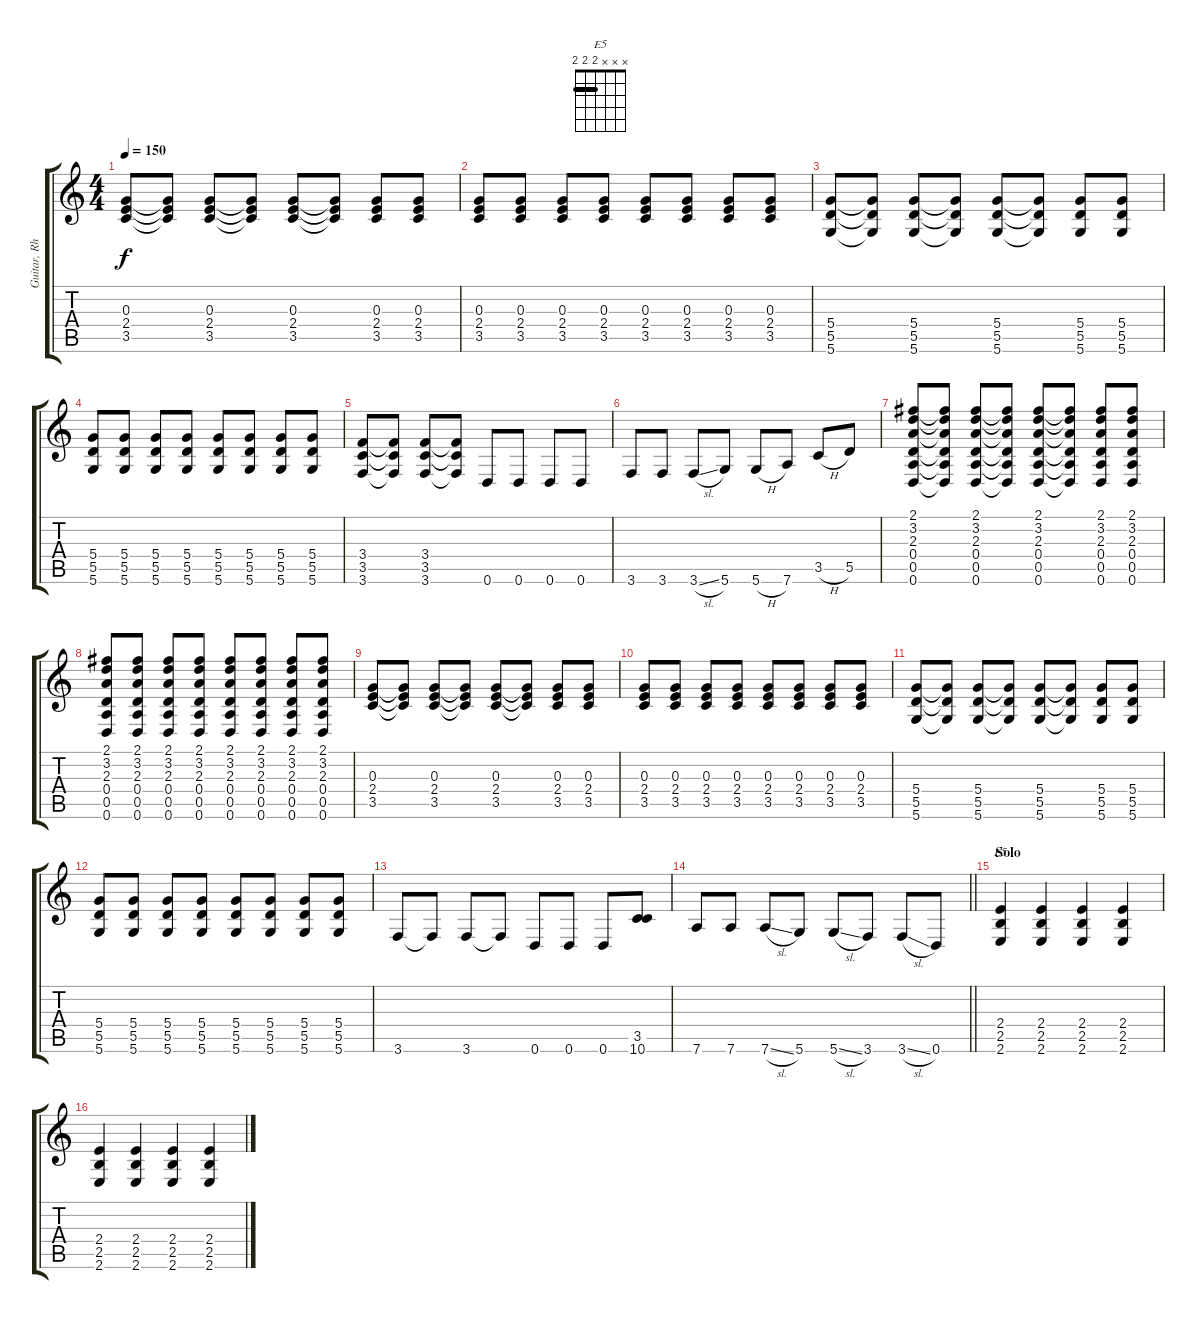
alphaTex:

\track ("Guitar, Rhythm" "Guitar, Rh") {instrument overdrivenguitar}
\staff {score tabs}
\tuning (E4 B3 G3 D3 A2 D2) {hide}
\chord ("E5" x x x 2 2 2) {barre 2}
\ts (4 4)
\tempo 150
\clef g2
\ks c
(0.3 2.4 3.5).8{dy f} (0.3{t} 2.4{t} 3.5{t}).8 (0.3 2.4 3.5).8 (0.3{t} 2.4{t} 3.5{t}).8 (0.3 2.4 3.5).8 (0.3{t} 2.4{t} 3.5{t}).8 (0.3 2.4 3.5).8 (0.3 2.4 3.5).8 |
(0.3 2.4 3.5).8 (0.3 2.4 3.5).8 (0.3 2.4 3.5).8 (0.3 2.4 3.5).8 (0.3 2.4 3.5).8 (0.3 2.4 3.5).8 (0.3 2.4 3.5).8 (0.3 2.4 3.5).8 |
(5.4 5.5 5.6).8 (5.4{t} 5.5{t} 5.6{t}).8 (5.4 5.5 5.6).8 (5.4{t} 5.5{t} 5.6{t}).8 (5.4 5.5 5.6).8 (5.4{t} 5.5{t} 5.6{t}).8 (5.4 5.5 5.6).8 (5.4 5.5 5.6).8 |
(5.4 5.5 5.6).8 (5.4 5.5 5.6).8 (5.4 5.5 5.6).8 (5.4 5.5 5.6).8 (5.4 5.5 5.6).8 (5.4 5.5 5.6).8 (5.4 5.5 5.6).8 (5.4 5.5 5.6).8 |
(3.4 3.5 3.6).8 (3.4{t} 3.5{t} 3.6{t}).8 (3.4 3.5 3.6).8 (3.4{t} 3.5{t} 3.6{t}).8 0.6.8 0.6.8 0.6.8 0.6.8 |
3.6.8 3.6.8 3.6{sl}.8 5.6.8 5.6{h}.8 7.6.8 3.5{h}.8 5.5.8 |
(2.1 3.2 2.3 0.4 0.5 0.6).8 (2.1{t} 3.2{t} 2.3{t} 0.4{t} 0.5{t} 0.6{t}).8 (2.1 3.2 2.3 0.4 0.5 0.6).8 (2.1{t} 3.2{t} 2.3{t} 0.4{t} 0.5{t} 0.6{t}).8 (2.1 3.2 2.3 0.4 0.5 0.6).8 (2.1{t} 3.2{t} 2.3{t} 0.4{t} 0.5{t} 0.6{t}).8 (2.1 3.2 2.3 0.4 0.5 0.6).8 (2.1 3.2 2.3 0.4 0.5 0.6).8 |
(2.1 3.2 2.3 0.4 0.5 0.6).8 (2.1 3.2 2.3 0.4 0.5 0.6).8 (2.1 3.2 2.3 0.4 0.5 0.6).8 (2.1 3.2 2.3 0.4 0.5 0.6).8 (2.1 3.2 2.3 0.4 0.5 0.6).8 (2.1 3.2 2.3 0.4 0.5 0.6).8 (2.1 3.2 2.3 0.4 0.5 0.6).8 (2.1 3.2 2.3 0.4 0.5 0.6).8 |
(0.3 2.4 3.5).8 (0.3{t} 2.4{t} 3.5{t}).8 (0.3 2.4 3.5).8 (0.3{t} 2.4{t} 3.5{t}).8 (0.3 2.4 3.5).8 (0.3{t} 2.4{t} 3.5{t}).8 (0.3 2.4 3.5).8 (0.3 2.4 3.5).8 |
(0.3 2.4 3.5).8 (0.3 2.4 3.5).8 (0.3 2.4 3.5).8 (0.3 2.4 3.5).8 (0.3 2.4 3.5).8 (0.3 2.4 3.5).8 (0.3 2.4 3.5).8 (0.3 2.4 3.5).8 |
(5.4 5.5 5.6).8 (5.4{t} 5.5{t} 5.6{t}).8 (5.4 5.5 5.6).8 (5.4{t} 5.5{t} 5.6{t}).8 (5.4 5.5 5.6).8 (5.4{t} 5.5{t} 5.6{t}).8 (5.4 5.5 5.6).8 (5.4 5.5 5.6).8 |
(5.4 5.5 5.6).8 (5.4 5.5 5.6).8 (5.4 5.5 5.6).8 (5.4 5.5 5.6).8 (5.4 5.5 5.6).8 (5.4 5.5 5.6).8 (5.4 5.5 5.6).8 (5.4 5.5 5.6).8 |
3.6.8 3.6{t}.8 3.6.8 3.6{t}.8 0.6.8 0.6.8 0.6.8 (3.5 10.6).8 |
\barLineRight lightlight
7.6.8 7.6.8 7.6{sl}.8 5.6.8 5.6{sl}.8 3.6.8 3.6{sl}.8 0.6.8 |
\section ("" "Solo")
(2.4 2.5 2.6).4{ch "E5"} (2.4 2.5 2.6).4 (2.4 2.5 2.6).4 (2.4 2.5 2.6).4 |
(2.4 2.5 2.6).4 (2.4 2.5 2.6).4 (2.4 2.5 2.6).4 (2.4 2.5 2.6).4
